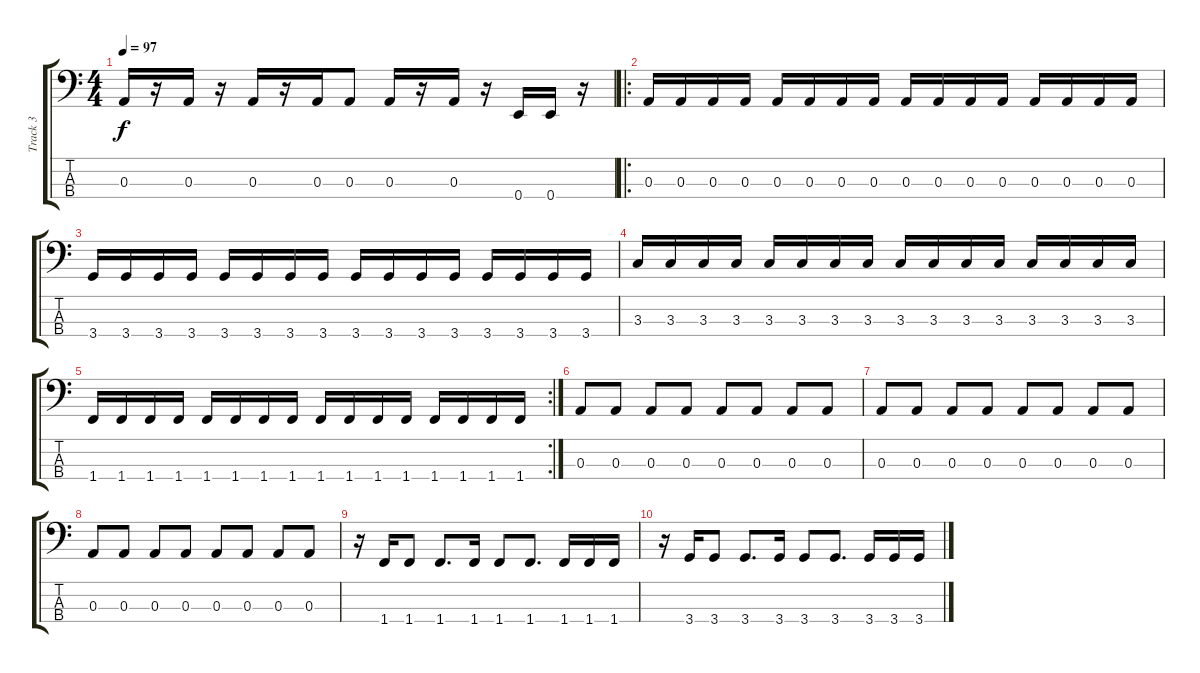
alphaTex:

\track ("Track 3" "Track 3") {instrument electricbasspick}
\staff {score tabs}
\tuning (G2 D2 A1 E1) {hide}
\ts (4 4)
\tempo 97
\clef f4
\ks c
0.3.16{dy f} r.16 0.3.16 r.16 0.3.16 r.16 0.3.16 0.3.8 0.3.16 r.16 0.3.16 r.16 0.4.16 0.4.16 r.16 |
\ro
0.3.16 0.3.16 0.3.16 0.3.16 0.3.16 0.3.16 0.3.16 0.3.16 0.3.16 0.3.16 0.3.16 0.3.16 0.3.16 0.3.16 0.3.16 0.3.16 |
3.4.16 3.4.16 3.4.16 3.4.16 3.4.16 3.4.16 3.4.16 3.4.16 3.4.16 3.4.16 3.4.16 3.4.16 3.4.16 3.4.16 3.4.16 3.4.16 |
3.3.16 3.3.16 3.3.16 3.3.16 3.3.16 3.3.16 3.3.16 3.3.16 3.3.16 3.3.16 3.3.16 3.3.16 3.3.16 3.3.16 3.3.16 3.3.16 |
\rc 2
1.4.16 1.4.16 1.4.16 1.4.16 1.4.16 1.4.16 1.4.16 1.4.16 1.4.16 1.4.16 1.4.16 1.4.16 1.4.16 1.4.16 1.4.16 1.4.16 |
0.3.8 0.3.8 0.3.8 0.3.8 0.3.8 0.3.8 0.3.8 0.3.8 |
0.3.8 0.3.8 0.3.8 0.3.8 0.3.8 0.3.8 0.3.8 0.3.8 |
0.3.8 0.3.8 0.3.8 0.3.8 0.3.8 0.3.8 0.3.8 0.3.8 |
r.16 1.4.16 1.4.8 1.4.8{d} 1.4.16 1.4.8 1.4.8{d} 1.4.16 1.4.16 1.4.16 |
r.16 3.4.16 3.4.8 3.4.8{d} 3.4.16 3.4.8 3.4.8{d} 3.4.16 3.4.16 3.4.16
